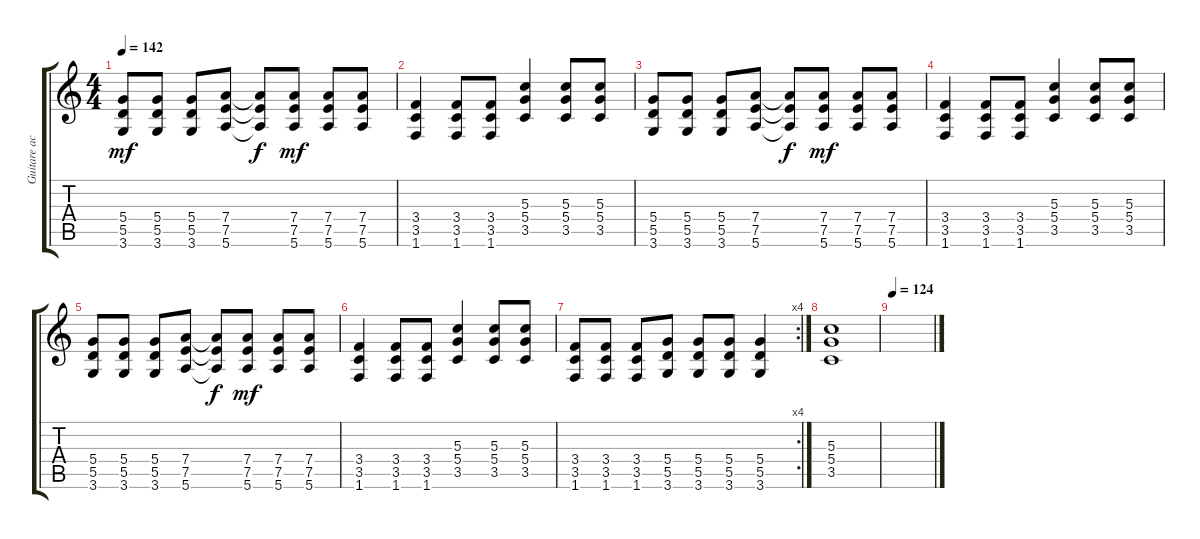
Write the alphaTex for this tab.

\track ("Guitare acoustique" "Guitare ac") {instrument acousticguitarsteel}
\staff {score tabs}
\tuning (E4 B3 G3 D3 A2 E2) {hide}
\ts (4 4)
\tempo 142
\clef g2
\ks c
(5.4 5.5 3.6).8{dy mf} (5.4 5.5 3.6).8 (5.4 5.5 3.6).8 (7.4 7.5 5.6).8 (7.4{t} 7.5{t} 5.6{t}).8{dy f} (7.4 7.5 5.6).8{dy mf} (7.4 7.5 5.6).8 (7.4 7.5 5.6).8 |
(3.4 3.5 1.6).4 (3.4 3.5 1.6).8 (3.4 3.5 1.6).8 (5.3 5.4 3.5).4 (5.3 5.4 3.5).8 (5.3 5.4 3.5).8 |
(5.4 5.5 3.6).8 (5.4 5.5 3.6).8 (5.4 5.5 3.6).8 (7.4 7.5 5.6).8 (7.4{t} 7.5{t} 5.6{t}).8{dy f} (7.4 7.5 5.6).8{dy mf} (7.4 7.5 5.6).8 (7.4 7.5 5.6).8 |
(3.4 3.5 1.6).4 (3.4 3.5 1.6).8 (3.4 3.5 1.6).8 (5.3 5.4 3.5).4 (5.3 5.4 3.5).8 (5.3 5.4 3.5).8 |
(5.4 5.5 3.6).8 (5.4 5.5 3.6).8 (5.4 5.5 3.6).8 (7.4 7.5 5.6).8 (7.4{t} 7.5{t} 5.6{t}).8{dy f} (7.4 7.5 5.6).8{dy mf} (7.4 7.5 5.6).8 (7.4 7.5 5.6).8 |
(3.4 3.5 1.6).4 (3.4 3.5 1.6).8 (3.4 3.5 1.6).8 (5.3 5.4 3.5).4 (5.3 5.4 3.5).8 (5.3 5.4 3.5).8 |
\rc 4
(3.4 3.5 1.6).8 (3.4 3.5 1.6).8 (3.4 3.5 1.6).8 (5.4 5.5 3.6).8 (5.4 5.5 3.6).8 (5.4 5.5 3.6).8 (5.4 5.5 3.6).4 |
(5.3 5.4 3.5).1 |
\tempo 124
